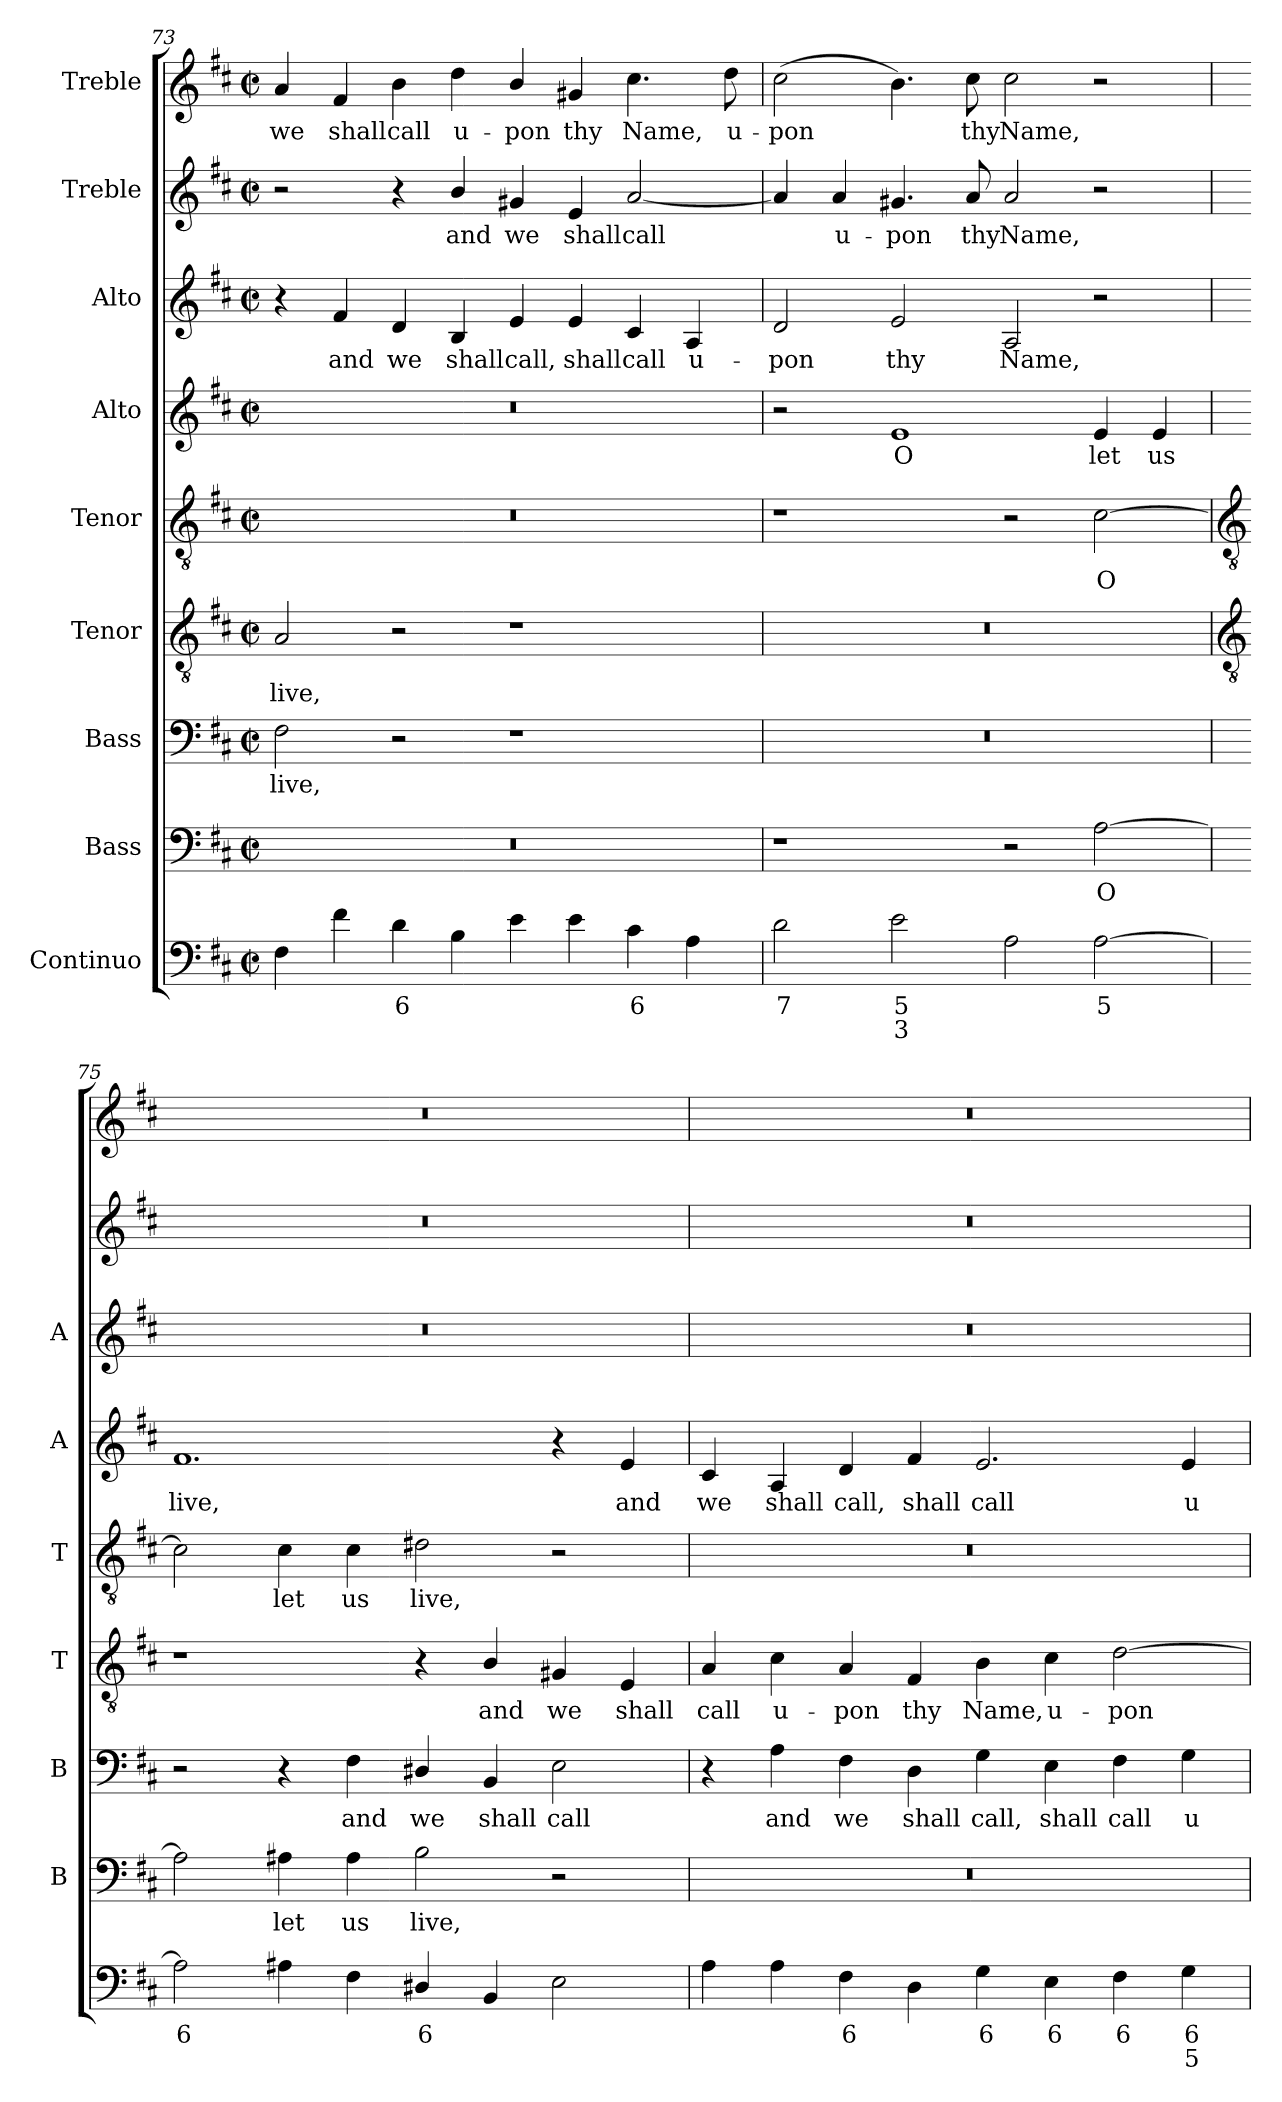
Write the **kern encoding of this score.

**kern	**text	**text	**kern	**text	**kern	**text	**kern	**text	**kern	**text	**kern	**text	**kern	**text	**kern	**text	**kern	**text
*part9	*part9	*part9	*part8	*part8	*part7	*part7	*part6	*part6	*part5	*part5	*part4	*part4	*part3	*part3	*part2	*part2	*part1	*part1
*staff9	*staff9	*staff9	*staff8	*staff8	*staff7	*staff7	*staff6	*staff6	*staff5	*staff5	*staff4	*staff4	*staff3	*staff3	*staff2	*staff2	*staff1	*staff1
*I"Continuo	*	*	*I"Bass	*	*I"Bass	*	*I"Tenor	*	*I"Tenor	*	*I"Alto	*	*I"Alto	*	*I"Treble	*	*I"Treble	*
*	*	*	*I'B	*	*I'B	*	*I'T	*	*I'T	*	*I'A	*	*I'A	*	*	*	*	*
*clefF4	*	*	*clefF4	*	*clefF4	*	*clefGv2	*	*clefGv2	*	*clefG2	*	*clefG2	*	*clefG2	*	*clefG2	*
*k[f#c#]	*	*	*k[f#c#]	*	*k[f#c#]	*	*k[f#c#]	*	*k[f#c#]	*	*k[f#c#]	*	*k[f#c#]	*	*k[f#c#]	*	*k[f#c#]	*
*D:	*	*	*D:	*	*D:	*	*D:	*	*D:	*	*D:	*	*D:	*	*D:	*	*D:	*
*M4/2	*	*	*M4/2	*	*M4/2	*	*M4/2	*	*M4/2	*	*M4/2	*	*M4/2	*	*M4/2	*	*M4/2	*
*met(c|)	*	*	*met(c|)	*	*met(c|)	*	*met(c|)	*	*met(c|)	*	*met(c|)	*	*met(c|)	*	*met(c|)	*	*met(c|)	*
=73	=73	=73	=73	=73	=73	=73	=73	=73	=73	=73	=73	=73	=73	=73	=73	=73	=73	=73
!	!	!	!	!	!	!LO:LY:b	!	!LO:LY:b	!	!	!	!	!	!	!	!	!	!LO:LY:b
4F#	.	.	0r	.	2F#	live,	2A	live,	0r	.	0r	.	4r	.	2r	.	4a	we
!	!	!	!	!	!	!	!	!	!	!	!	!	!	!LO:LY:b	!	!	!	!LO:LY:b
4f#	.	.	.	.	.	.	.	.	.	.	.	.	4f#	and	.	.	4f#	shall
!	!LO:LY:b	!	!	!	!	!	!	!	!	!	!	!	!	!LO:LY:b	!	!	!	!LO:LY:b
4d	6	.	.	.	2r	.	2r	.	.	.	.	.	4d	we	4r	.	4b	call
!	!	!	!	!	!	!	!	!	!	!	!	!	!	!LO:LY:b	!	!LO:LY:b	!	!LO:LY:b
4B	.	.	.	.	.	.	.	.	.	.	.	.	4B	shall	4b/	and	4dd	u-
!	!	!	!	!	!	!	!	!	!	!	!	!	!	!LO:LY:b	!	!LO:LY:b	!	!LO:LY:b
4e	.	.	.	.	1r	.	1r	.	.	.	.	.	4e	call,	4g#X	we	4b/	-pon
!	!	!	!	!	!	!	!	!	!	!	!	!	!	!LO:LY:b	!	!LO:LY:b	!	!LO:LY:b
4e	.	.	.	.	.	.	.	.	.	.	.	.	4e	shall	4e	shall	4g#X	thy
!	!LO:LY:b	!	!	!	!	!	!	!	!	!	!	!	!	!LO:LY:b	!	!LO:LY:b	!	!LO:LY:b
4c#	6	.	.	.	.	.	.	.	.	.	.	.	4c#	call	[2a	call	4.cc#	Name,
!	!	!	!	!	!	!	!	!	!	!	!	!	!	!LO:LY:b	!	!	!	!
4A	.	.	.	.	.	.	.	.	.	.	.	.	4A	u-	.	.	.	.
!	!	!	!	!	!	!	!	!	!	!	!	!	!	!	!	!	!	!LO:LY:b
.	.	.	.	.	.	.	.	.	.	.	.	.	.	.	.	.	8dd	u-
=74	=74	=74	=74	=74	=74	=74	=74	=74	=74	=74	=74	=74	=74	=74	=74	=74	=74	=74
!	!LO:LY:b	!	!	!	!	!	!	!	!	!	!	!	!	!LO:LY:b	!	!	!	!LO:LY:b
2d	7	.	1r	.	0r	.	0r	.	1r	.	2r	.	2d	-pon	4a]	.	(>2cc#	-pon
!	!	!	!	!	!	!	!	!	!	!	!	!	!	!	!	!LO:LY:b	!	!
.	.	.	.	.	.	.	.	.	.	.	.	.	.	.	4a	u-	.	.
!	!LO:LY:b	!LO:LY:b	!	!	!	!	!	!	!	!	!	!LO:LY:b	!	!LO:LY:b	!	!LO:LY:b	!	!
2e	5	3	.	.	.	.	.	.	.	.	1e	O	2e	thy	4.g#X	-pon	4.b)	.
!	!	!	!	!	!	!	!	!	!	!	!	!	!	!	!	!LO:LY:b	!	!LO:LY:b
.	.	.	.	.	.	.	.	.	.	.	.	.	.	.	8a	thy	8cc#	thy
!	!	!	!	!	!	!	!	!	!	!	!	!	!	!LO:LY:b	!	!LO:LY:b	!	!LO:LY:b
2A	.	.	2r	.	.	.	.	.	2r	.	.	.	2A	Name,	2a	Name,	2cc#	Name,
!	!LO:LY:b	!	!	!LO:LY:b	!	!	!	!	!	!LO:LY:b	!	!LO:LY:b	!	!	!	!	!	!
[2A	5	.	[2A	O	.	.	.	.	[2c#	O	4e	let	2r	.	2r	.	2r	.
!	!	!	!	!	!	!	!	!	!	!	!	!LO:LY:b	!	!	!	!	!	!
.	.	.	.	.	.	.	.	.	.	.	4e	us	.	.	.	.	.	.
!!LO:LB:g=z
=75	=75	=75	=75	=75	=75	=75	=75	=75	=75	=75	=75	=75	=75	=75	=75	=75	=75	=75
*	*	*	*	*	*	*	*clefGv2	*	*clefGv2	*	*	*	*	*	*	*	*	*
!	!LO:LY:b	!	!	!	!	!	!	!	!	!	!	!LO:LY:b	!	!	!	!	!	!
2A]	6	.	2A]	.	2r	.	1r	.	2c#]	.	1.f#	live,	0r	.	0r	.	0r	.
!	!	!	!	!LO:LY:b	!	!	!	!	!	!LO:LY:b	!	!	!	!	!	!	!	!
4A#X	.	.	4A#X	let	4r	.	.	.	4c#	let	.	.	.	.	.	.	.	.
!	!	!	!	!LO:LY:b	!	!LO:LY:b	!	!	!	!LO:LY:b	!	!	!	!	!	!	!	!
4F#	.	.	4A#	us	4F#	and	.	.	4c#	us	.	.	.	.	.	.	.	.
!	!LO:LY:b	!	!	!LO:LY:b	!	!LO:LY:b	!	!	!	!LO:LY:b	!	!	!	!	!	!	!	!
4D#X/	6	.	2B	live,	4D#X/	we	4r	.	2d#X	live,	.	.	.	.	.	.	.	.
!	!	!	!	!	!	!LO:LY:b	!	!LO:LY:b	!	!	!	!	!	!	!	!	!	!
4BB	.	.	.	.	4BB	shall	4B/	and	.	.	.	.	.	.	.	.	.	.
!	!	!	!	!	!	!LO:LY:b	!	!LO:LY:b	!	!	!	!	!	!	!	!	!	!
2E	.	.	2r	.	2E	call	4G#X	we	2r	.	4r	.	.	.	.	.	.	.
!	!	!	!	!	!	!	!	!LO:LY:b	!	!	!	!LO:LY:b	!	!	!	!	!	!
.	.	.	.	.	.	.	4E	shall	.	.	4e	and	.	.	.	.	.	.
=76	=76	=76	=76	=76	=76	=76	=76	=76	=76	=76	=76	=76	=76	=76	=76	=76	=76	=76
!	!	!	!	!	!	!	!	!LO:LY:b	!	!	!	!LO:LY:b	!	!	!	!	!	!
4A	.	.	0r	.	4r	.	4A	call	0r	.	4c#	we	0r	.	0r	.	0r	.
!	!	!	!	!	!	!LO:LY:b	!	!LO:LY:b	!	!	!	!LO:LY:b	!	!	!	!	!	!
4A	.	.	.	.	4A	and	4c#	u-	.	.	4A	shall	.	.	.	.	.	.
!	!LO:LY:b	!	!	!	!	!LO:LY:b	!	!LO:LY:b	!	!	!	!LO:LY:b	!	!	!	!	!	!
4F#	6	.	.	.	4F#	we	4A	-pon	.	.	4d	call,	.	.	.	.	.	.
!	!	!	!	!	!	!LO:LY:b	!	!LO:LY:b	!	!	!	!LO:LY:b	!	!	!	!	!	!
4D	.	.	.	.	4D	shall	4F#	thy	.	.	4f#	shall	.	.	.	.	.	.
!	!LO:LY:b	!	!	!	!	!LO:LY:b	!	!LO:LY:b	!	!	!	!LO:LY:b	!	!	!	!	!	!
4G	6	.	.	.	4G	call,	4B	Name,	.	.	2.e	call	.	.	.	.	.	.
!	!LO:LY:b	!	!	!	!	!LO:LY:b	!	!LO:LY:b	!	!	!	!	!	!	!	!	!	!
4E	6	.	.	.	4E	shall	4c#	u-	.	.	.	.	.	.	.	.	.	.
!	!LO:LY:b	!	!	!	!	!LO:LY:b	!	!LO:LY:b	!	!	!	!	!	!	!	!	!	!
4F#	6	.	.	.	4F#	call	[2d	-pon	.	.	.	.	.	.	.	.	.	.
!	!LO:LY:b	!LO:LY:b	!	!	!	!LO:LY:b	!	!	!	!	!	!LO:LY:b	!	!	!	!	!	!
4G	6	5	.	.	4G	u-	.	.	.	.	4e	u-	.	.	.	.	.	.
=	=	=	=	=	=	=	=	=	=	=	=	=	=	=	=	=	=	=
*-	*-	*-	*-	*-	*-	*-	*-	*-	*-	*-	*-	*-	*-	*-	*-	*-	*-	*-
